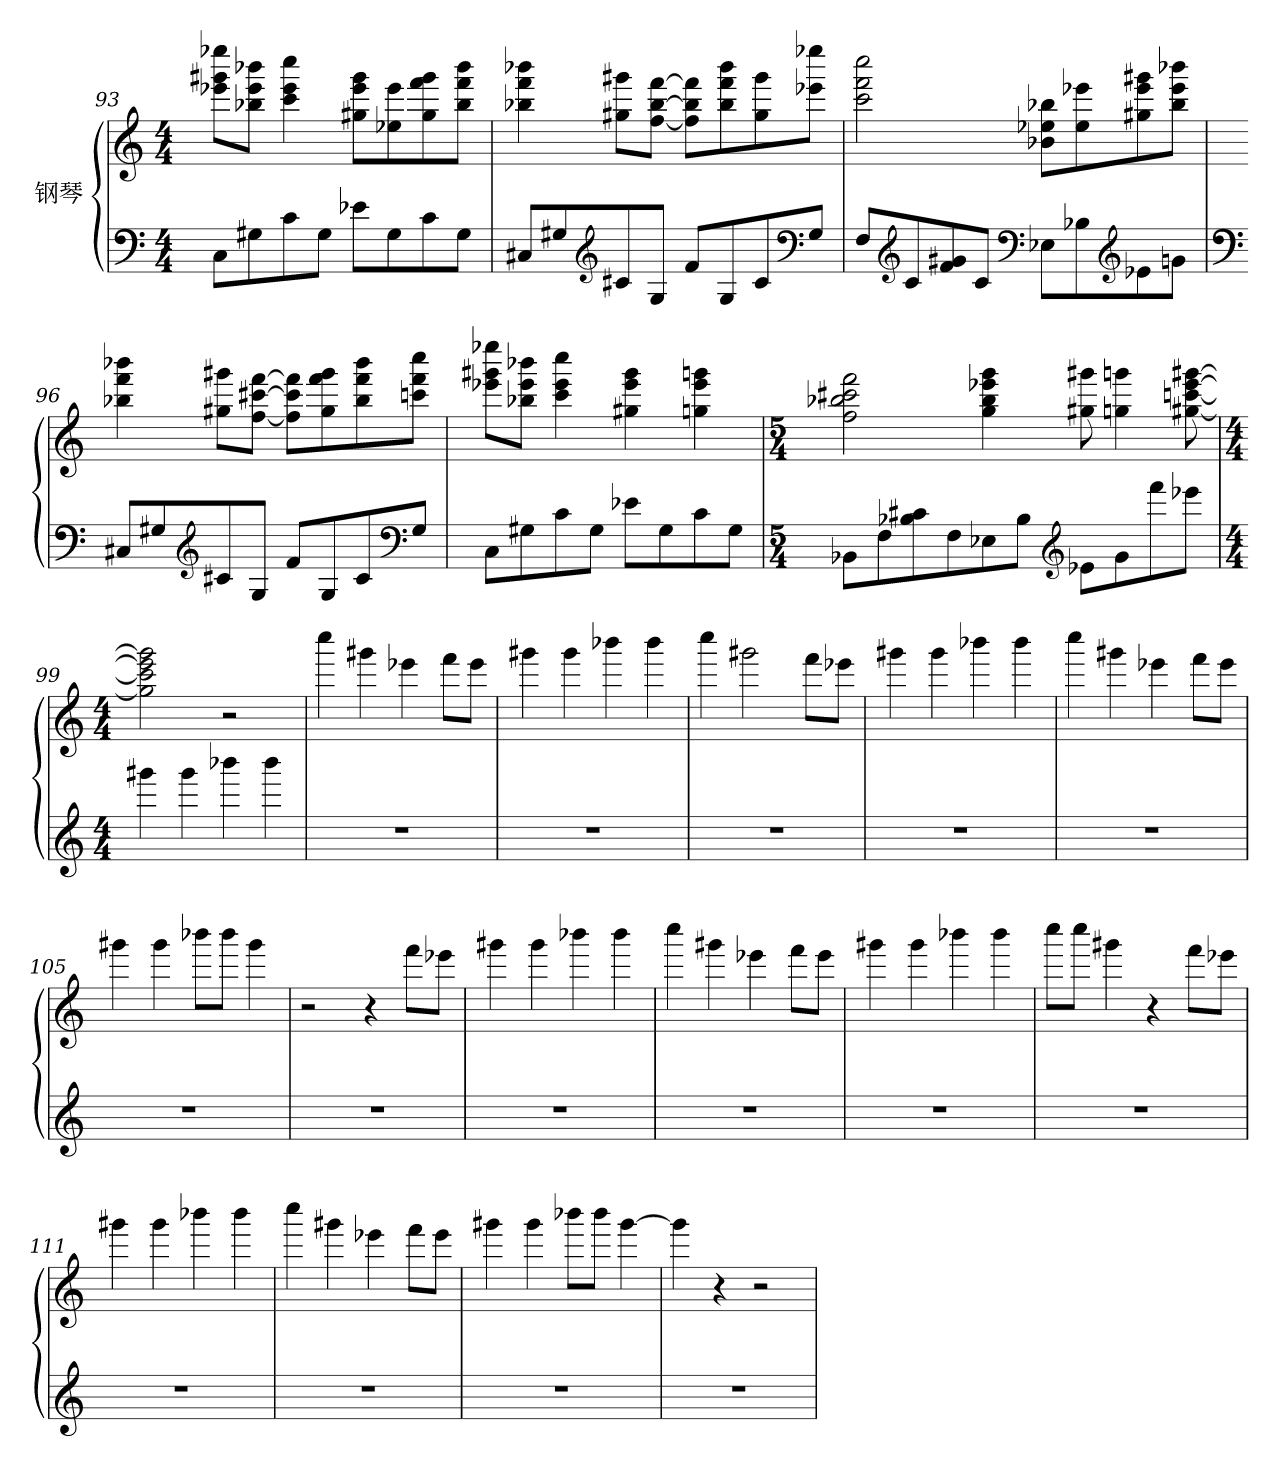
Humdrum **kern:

**kern	**kern
*part1	*part1
*staff2	*staff1
*I"钢琴	*
*clefF4	*clefG2
*k[]	*k[]
*M4/4	*M4/4
=93	=93
8C\L	8eee-X\ 8ggg#X\ 8eeee-X\L
8G#X\	8bb-X\ 8eee-\ 8bbb-X\J
8c\	4ccc\ 4eee-\ 4cccc\
8G#\J	.
8e-X\L	8gg#X\ 8eee-\ 8ggg#\L
8G#\	8ee-X\ 8eee-\
8c\	8gg#\ 8fff\ 8ggg#\
8G#\J	8bb-\ 8fff\ 8bbb-\J
!!LO:LB:g=z
=94	=94
8C#X/L	4bb-X\ 4fff\ 4bbb-X\
8G#X/	.
*clefG2	*
8c#X/	8gg#X\ 8ggg#X\L
8G#/J	[8ff\ [8bb-\ [8fff\J
8f/L	8ff\] 8bb-\] 8fff\]L
8G#/	8bb-\ 8fff\ 8bbb-\
8c#/	8gg#\ 8ggg#\
*clefF4	*
8G#/J	8eee-X\ 8eeee-X\J
=95	=95
8F/L	2ccc\ 2fff\ 2cccc\
*clefG2	*
8c/	.
8f/ 8g#X/	.
8c/J	.
*clefF4	*
8E-X\L	8b-X\ 8ee-X\ 8bb-X\L
8B-X\	8ee-\ 8eee-X\
*clefG2	*
8e-X\	8gg#X\ 8eee-\ 8ggg#X\
8gn\J	8bb-\ 8eee-\ 8bbb-X\J
!!LO:LB:g=z
=96	=96
*clefF4	*
8C#X/L	4bb-X\ 4fff\ 4bbb-X\
8G#X/	.
*clefG2	*
8c#X/	8gg#X\ 8ggg#X\L
8G#/J	[8ff\ [8ccc#X\ [8fff\J
8f/L	8ff\] 8ccc#\] 8fff\]L
8G#/	8gg#\ 8fff\ 8ggg#\
8c#/	8bb-\ 8fff\ 8bbb-\
*clefF4	*
8G#/J	8cccn\ 8fff\ 8cccc\J
=97	=97
8C\L	8eee-X\ 8ggg#X\ 8eeee-X\L
8G#X\	8bb-X\ 8eee-\ 8bbb-X\J
8c\	4ccc\ 4eee-\ 4cccc\
8G#\J	.
8e-X\L	4gg#X\ 4eee-\ 4ggg#\
8G#\	.
8c\	4ggn\ 4eee-\ 4gggn\
8G#\J	.
!!LO:LB:g=z
=98	=98
*M5/4	*M5/4
8BB-X\L	2ff\ 2bb-X\ 2ccc#X\ 2fff\
8F\	.
8B-X\ 8c#X\	.
8F\	.
8E-X\	4gg\ 4bb-\ 4eee-X\ 4ggg\
8B-\J	.
*clefG2	*
8e-X\L	8gg#X\ 8ggg#X\
8g\	4ggn\ 4gggn\
8fff\	.
8eee-X\J	[8gg#X\ [8cccn\ [8eee-\ [8ggg#X\
=99	=99
*M4/4	*M4/4
4ggg#X\	2gg#\] 2ccc\] 2eee-\] 2ggg#\]
4ggg#\	.
4bbb-X\	2r
4bbb-\	.
=100	=100
1r	4cccc\
.	4ggg#X\
.	4eee-X\
.	8fff\L
.	8eee-\J
=101	=101
1r	4ggg#X\
.	4ggg#\
.	4bbb-X\
.	4bbb-\
!!LO:PB:g=z
=102	=102
1r	4cccc\
.	2ggg#X\
.	8fff\L
.	8eee-X\J
=103	=103
1r	4ggg#X\
.	4ggg#\
.	4bbb-X\
.	4bbb-\
=104	=104
1r	4cccc\
.	4ggg#X\
.	4eee-X\
.	8fff\L
.	8eee-\J
=105	=105
1r	4ggg#X\
.	4ggg#\
.	8bbb-X\L
.	8bbb-\J
.	4ggg#\
=106	=106
1r	2r
.	4r
.	8fff\L
.	8eee-X\J
=107	=107
1r	4ggg#X\
.	4ggg#\
.	4bbb-X\
.	4bbb-\
!!LO:LB:g=z
=108	=108
1r	4cccc\
.	4ggg#X\
.	4eee-X\
.	8fff\L
.	8eee-\J
=109	=109
1r	4ggg#X\
.	4ggg#\
.	4bbb-X\
.	4bbb-\
=110	=110
1r	8cccc\L
.	8cccc\J
.	4ggg#X\
.	4r
.	8fff\L
.	8eee-X\J
=111	=111
1r	4ggg#X\
.	4ggg#\
.	4bbb-X\
.	4bbb-\
=112	=112
1r	4cccc\
.	4ggg#X\
.	4eee-X\
.	8fff\L
.	8eee-\J
!!LO:LB:g=z
=113	=113
1r	4ggg#X\
.	4ggg#\
.	8bbb-X\L
.	8bbb-\J
.	[4ggg#\
=114	=114
1r	4ggg#\]
.	4r
.	2r
=	=
*-	*-
